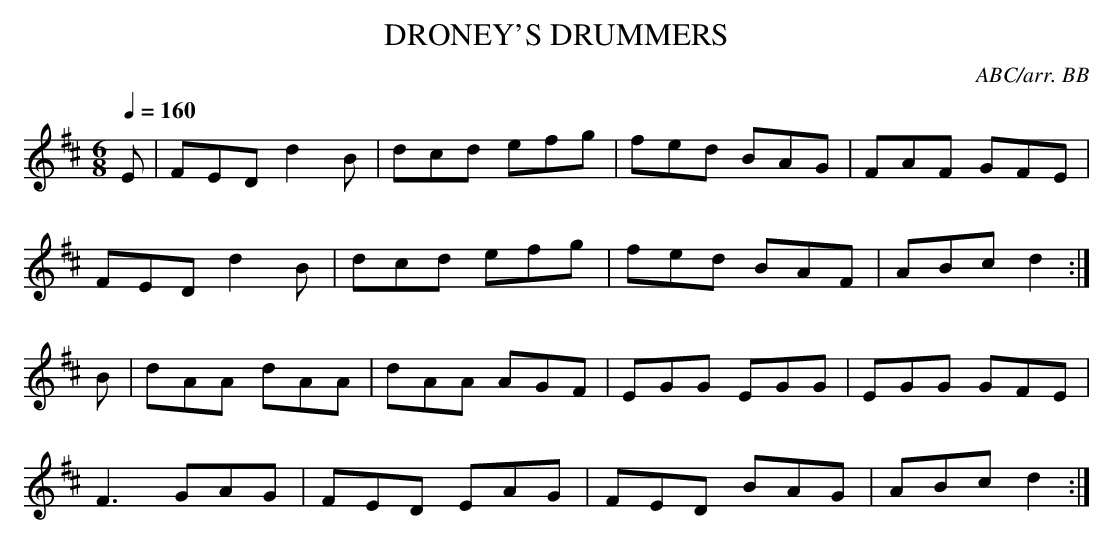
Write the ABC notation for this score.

X:1
T:DRONEY'S DRUMMERS
C:ABC/arr. BB
Q:1/4=160
M:6/8
L:1/8
K:D
E|FED d2B|dcd efg|fed BAG|FAF GFE|
FED d2 B|dcd efg|fed BAF|ABc d2 :|
B|dAA dAA|dAA AGF|EGG EGG|EGG GFE|
F3 GAG|FED EAG|FED BAG|ABc d2 :|
